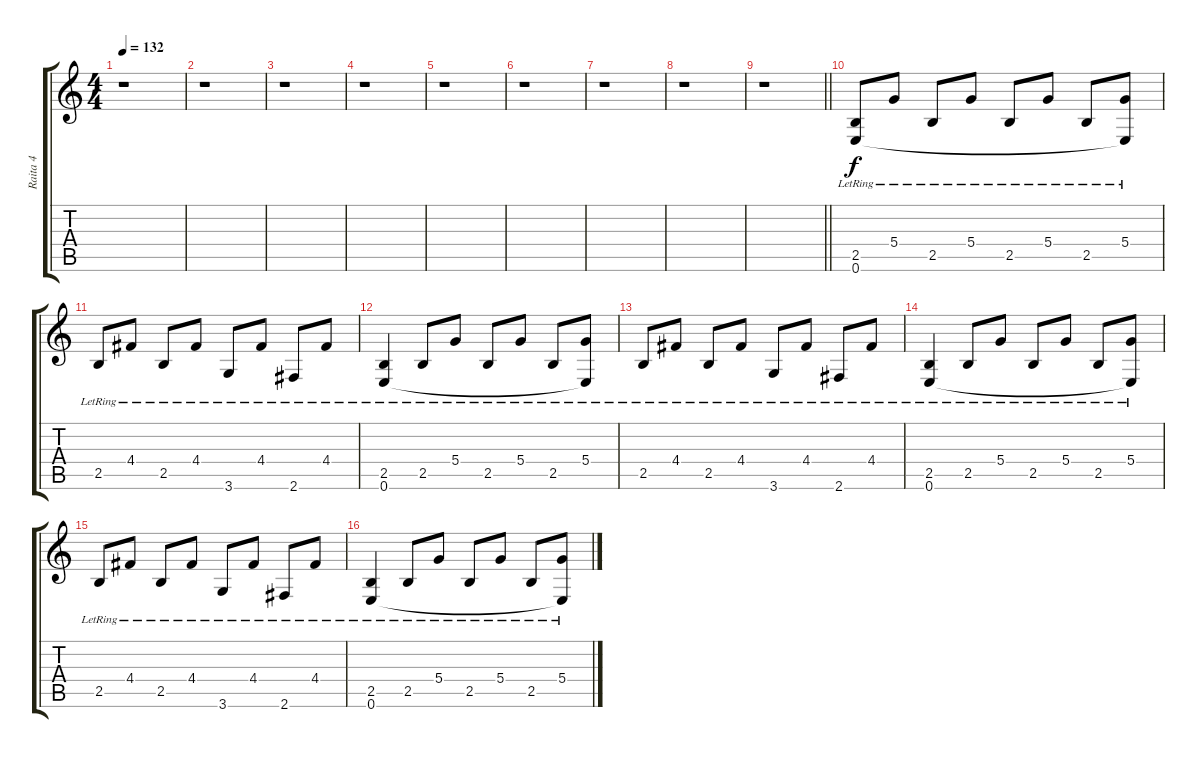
\track ("Raita 4" "Raita 4") {instrument electricguitarclean}
\staff {score tabs}
\tuning (E4 B3 G3 D3 A2 E2) {hide}
\ts (4 4)
\tempo 132
\clef g2
\ks c
r.1{dy f} |
r.1 |
r.1 |
r.1 |
r.1 |
r.1 |
r.1 |
r.1 |
\barLineRight lightlight
r.1 |
\section ("" "")
(2.5{lr} 0.6{lr}).8 5.4{lr}.8 2.5{lr}.8 5.4{lr}.8 2.5{lr}.8 5.4{lr}.8 2.5{lr}.8 (5.4{lr} 0.6{t}).8 |
2.5{lr}.8 4.4{lr}.8 2.5{lr}.8 4.4{lr}.8 3.6{lr}.8 4.4{lr}.8 2.6{lr}.8 4.4{lr}.8 |
(2.5{lr} 0.6{lr}).4 2.5{lr}.8 5.4{lr}.8 2.5{lr}.8 5.4{lr}.8 2.5{lr}.8 (5.4{lr} 0.6{t}).8 |
2.5{lr}.8 4.4{lr}.8 2.5{lr}.8 4.4{lr}.8 3.6{lr}.8 4.4{lr}.8 2.6{lr}.8 4.4{lr}.8 |
(2.5{lr} 0.6{lr}).4 2.5{lr}.8 5.4{lr}.8 2.5{lr}.8 5.4{lr}.8 2.5{lr}.8 (5.4{lr} 0.6{t}).8 |
2.5{lr}.8 4.4{lr}.8 2.5{lr}.8 4.4{lr}.8 3.6{lr}.8 4.4{lr}.8 2.6{lr}.8 4.4{lr}.8 |
(2.5{lr} 0.6{lr}).4 2.5{lr}.8 5.4{lr}.8 2.5{lr}.8 5.4{lr}.8 2.5{lr}.8 (5.4{lr} 0.6{t}).8
